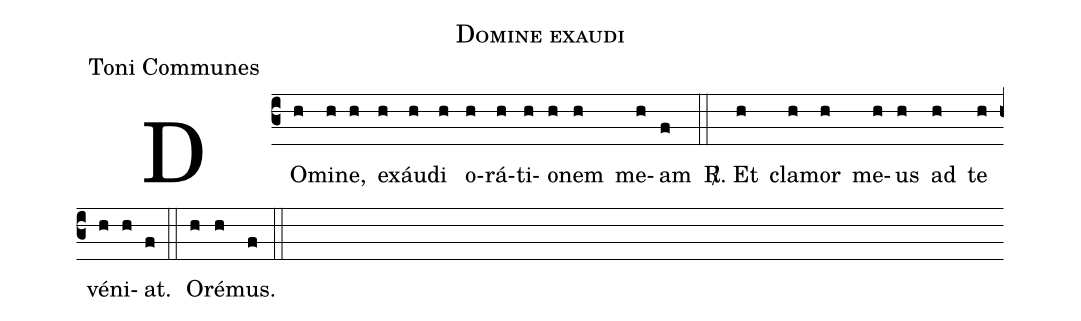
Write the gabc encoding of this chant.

name:Domine exaudi;
office-part:Toni Communes;
%%
(c3) DO(h)mi(h)ne,(h) ex(h)áu(h)di(h) o(h)rá(h)ti(h)o(h)nem(h) me(h)am(f) (::) <sp>R/</sp>. Et(h) cla(h)mor(h) me(h)us(h) ad(h) te(h) vé(h)ni(h)at.(f) (::)
O(h)ré(h)mus.(f) (::)
